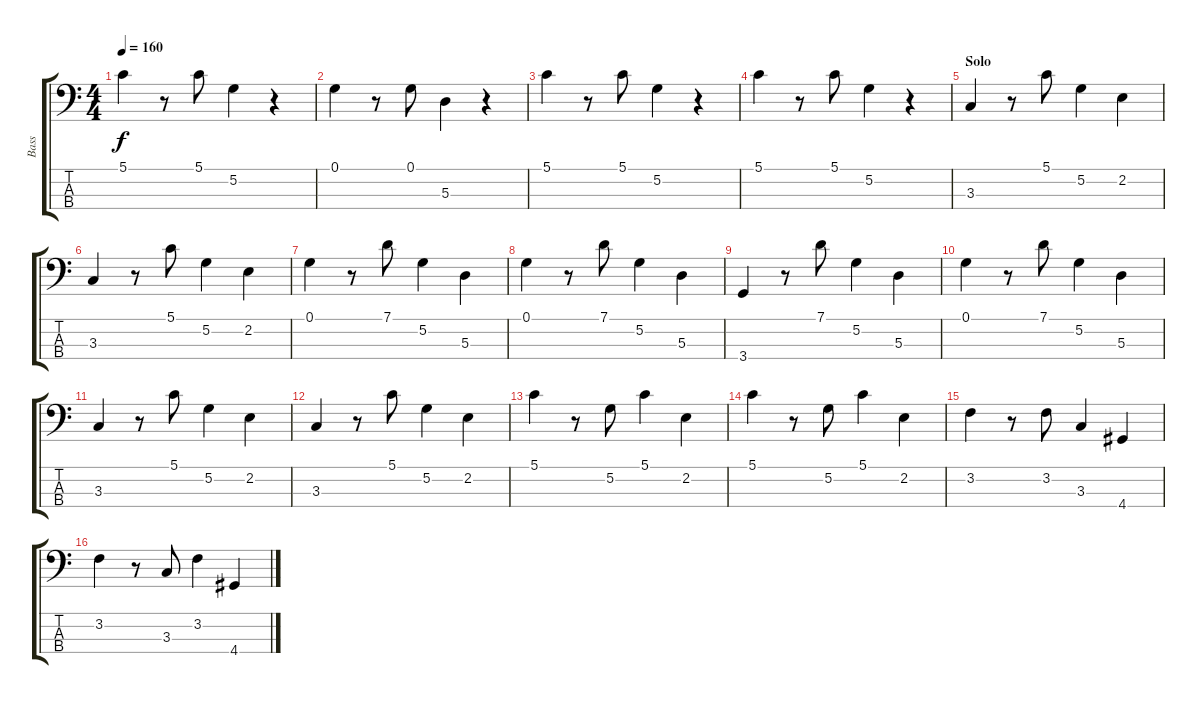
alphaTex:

\track ("Bass" "Bass") {instrument electricguitarmuted}
\staff {score tabs}
\tuning (G2 D2 A1 E1) {hide}
\ts (4 4)
\tempo 160
\clef f4
\ks c
5.1.4{dy f} r.8 5.1.8 5.2.4 r.4 |
0.1.4 r.8 0.1.8 5.3.4 r.4 |
5.1.4 r.8 5.1.8 5.2.4 r.4 |
5.1.4 r.8 5.1.8 5.2.4 r.4 |
\section ("" "Solo")
3.3.4 r.8 5.1.8 5.2.4 2.2.4 |
3.3.4 r.8 5.1.8 5.2.4 2.2.4 |
0.1.4 r.8 7.1.8 5.2.4 5.3.4 |
0.1.4 r.8 7.1.8 5.2.4 5.3.4 |
3.4.4 r.8 7.1.8 5.2.4 5.3.4 |
0.1.4 r.8 7.1.8 5.2.4 5.3.4 |
3.3.4 r.8 5.1.8 5.2.4 2.2.4 |
3.3.4 r.8 5.1.8 5.2.4 2.2.4 |
5.1.4 r.8 5.2.8 5.1.4 2.2.4 |
5.1.4 r.8 5.2.8 5.1.4 2.2.4 |
3.2.4 r.8 3.2.8 3.3.4 4.4.4 |
3.2.4 r.8 3.3.8 3.2.4 4.4.4
